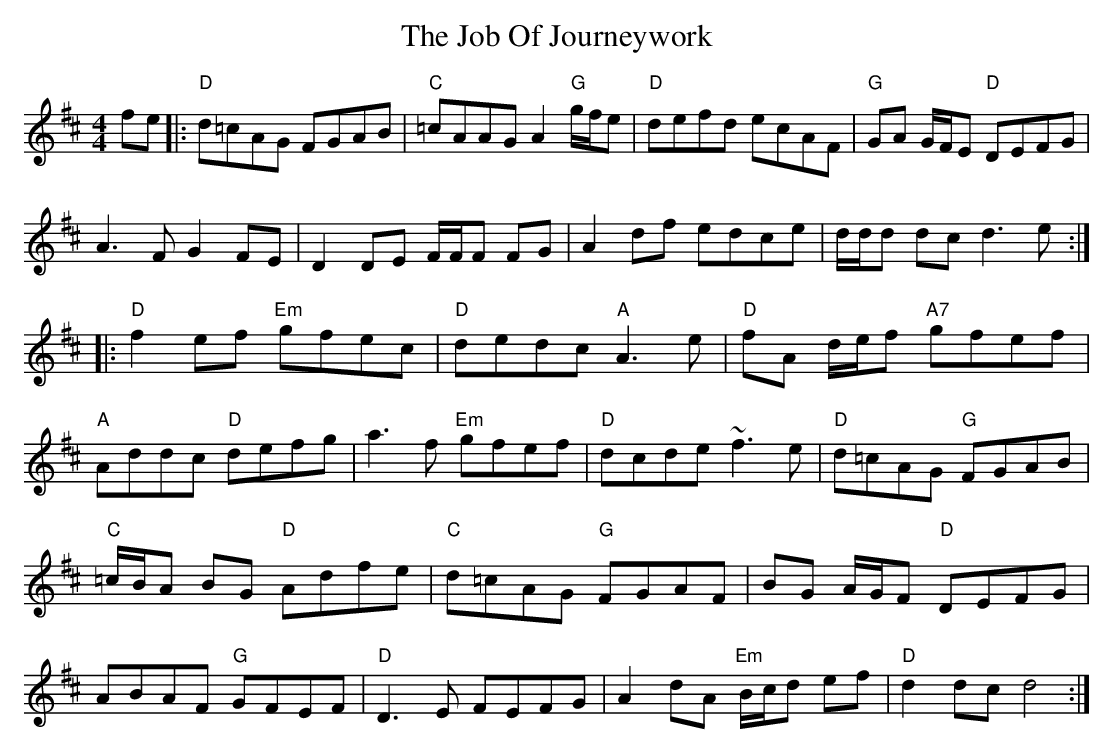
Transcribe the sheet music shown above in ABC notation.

X:1
T: The Job Of Journeywork
M: 4/4
L: 1/8
K: Dmaj
fe|:"D"d=cAG FGAB|"C"=cAAG A2 "G"g/f/e|"D"defd ecAF|"G"GA G/F/E "D"DEFG|
A3F G2FE|D2DE F/F/F FG|A2df edce|d/d/d dc d3e:|
|:"D"f2ef "Em"gfec|"D"dedc "A"A3e|"D"fA d/e/f "A7"gfef|
"A"Addc "D"defg|a3f "Em"gfef|"D"dcde ~f3e|"D"d=cAG "G"FGAB|
"C"=c/B/A BG "D"Adfe|"C"d=cAG "G"FGAF|BG A/G/F "D"DEFG|
ABAF "G"GFEF|"D"D3E FEFG|A2 dA "Em"B/c/d ef|"D"d2dc d4:|
